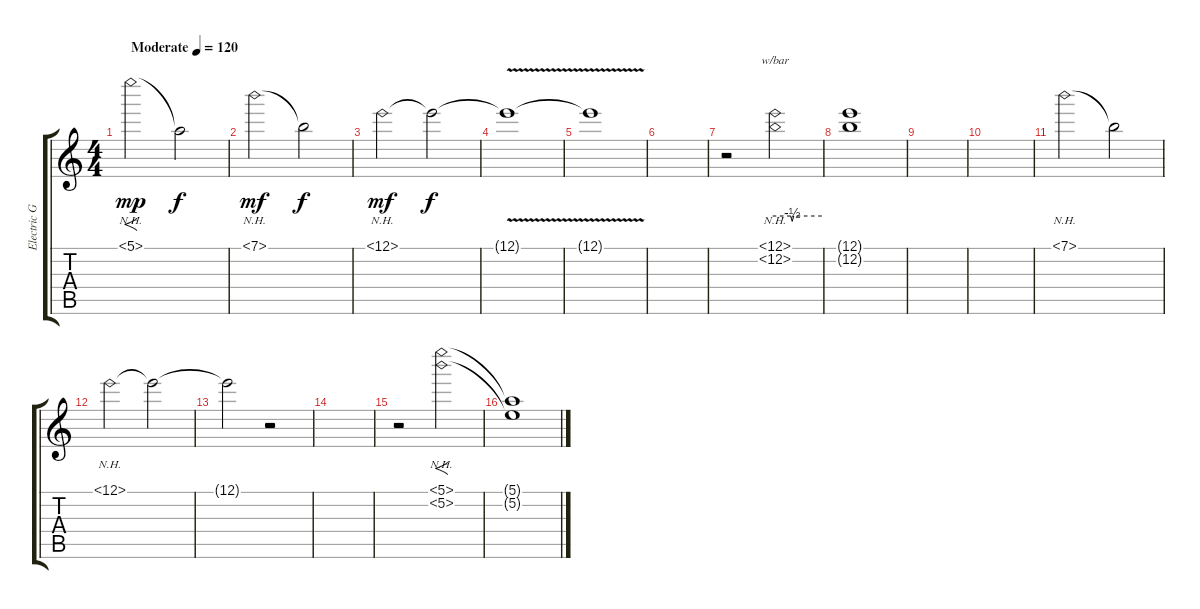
\track ("Electric Guitar" "Electric G") {instrument overdrivenguitar}
\staff {score tabs}
\tuning (E4 B3 G3 D3 A2 E2) {hide}
\ts (4 4)
\tempo (120 "Moderate")
\clef g2
\ks c
5.1{nh}.2{f dy mp instrument overdrivenguitar} 5.1{t}.2{dy f volume 4} |
7.1{nh}.2{dy mf volume 8} 7.1{t}.2{dy f volume 4} |
12.1{nh}.2{dy mf volume 8} 12.1{t}.2{dy f volume 4} |
12.1{v t}.1{volume 0} |
12.1{t}.1 |
|
r.2 (12.1{nh} 12.2{nh}).2{tbe (custom default 0 0 20 0 22 -2 24 0 60 0) volume 8} |
(12.1{t} 12.2{t}).1{volume 0} |
|
|
7.1{nh}.2{volume 8} 7.1{t}.2{volume 0} |
12.1{nh}.2{volume 8} 12.1{t}.2{volume 0} |
12.1{t}.2 r.2 |
|
r.2 (5.1{nh} 5.2{nh}).2{f} |
(5.1{t} 5.2{t}).1{volume 0}
